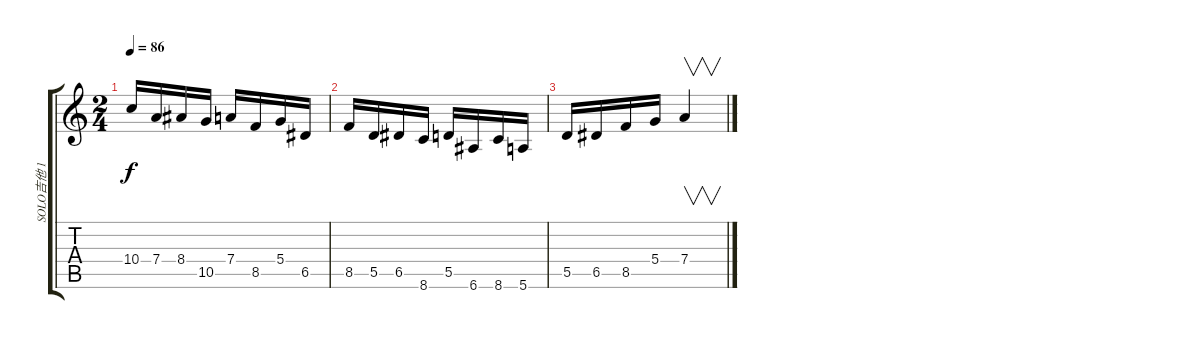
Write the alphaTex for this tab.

\track ("SOLO吉他 1" "SOLO吉他 1") {instrument distortionguitar}
\staff {score tabs}
\tuning (E4 B3 G3 D3 A2 E2) {hide}
\ts (2 4)
\tempo 86
\clef g2
\ks c
10.4.16{dy f} 7.4.16 8.4.16 10.5.16 7.4.16 8.5.16 5.4.16 6.5.16 |
8.5.16 5.5.16 6.5.16 8.6.16 5.5.16 6.6.16 8.6.16 5.6.16 |
5.5.16 6.5.16 8.5.16 5.4.16 7.4.4{v}
